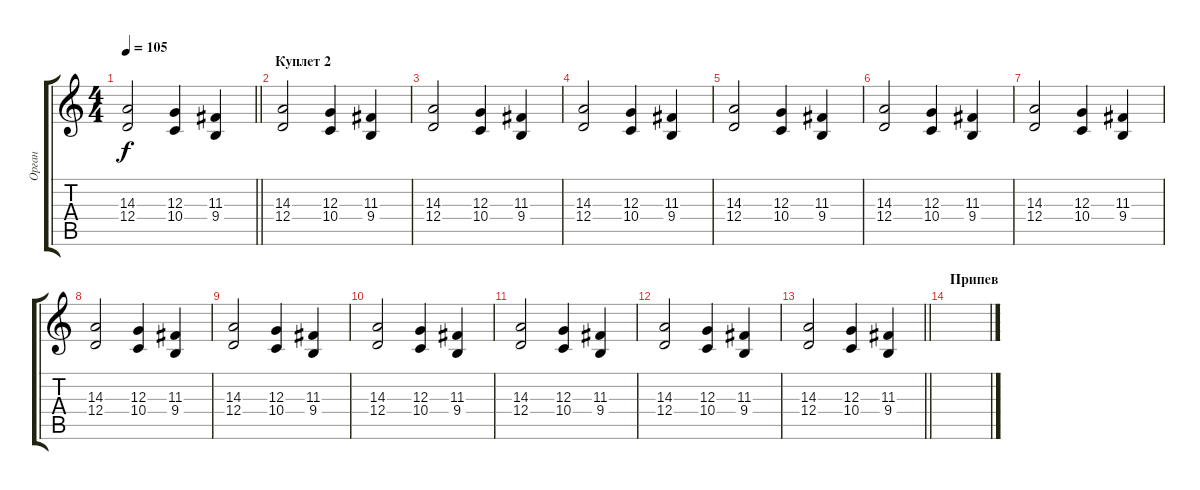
\track ("Орган" "Орган") {instrument reedorgan}
\staff {score tabs}
\tuning (E4 B3 G3 D3 A2 E2) {hide}
\ts (4 4)
\tempo 105
\clef g2
\barLineRight lightlight
\ks c
(14.3 12.4).2{dy f} (12.3 10.4).4 (11.3 9.4).4 |
\section ("" "Куплет 2")
(14.3 12.4).2 (12.3 10.4).4 (11.3 9.4).4 |
(14.3 12.4).2 (12.3 10.4).4 (11.3 9.4).4 |
(14.3 12.4).2 (12.3 10.4).4 (11.3 9.4).4 |
(14.3 12.4).2 (12.3 10.4).4 (11.3 9.4).4 |
(14.3 12.4).2 (12.3 10.4).4 (11.3 9.4).4 |
(14.3 12.4).2 (12.3 10.4).4 (11.3 9.4).4 |
(14.3 12.4).2 (12.3 10.4).4 (11.3 9.4).4 |
(14.3 12.4).2 (12.3 10.4).4 (11.3 9.4).4 |
(14.3 12.4).2 (12.3 10.4).4 (11.3 9.4).4 |
(14.3 12.4).2 (12.3 10.4).4 (11.3 9.4).4 |
(14.3 12.4).2 (12.3 10.4).4 (11.3 9.4).4 |
\barLineRight lightlight
(14.3 12.4).2 (12.3 10.4).4 (11.3 9.4).4 |
\section ("" "Припев")
